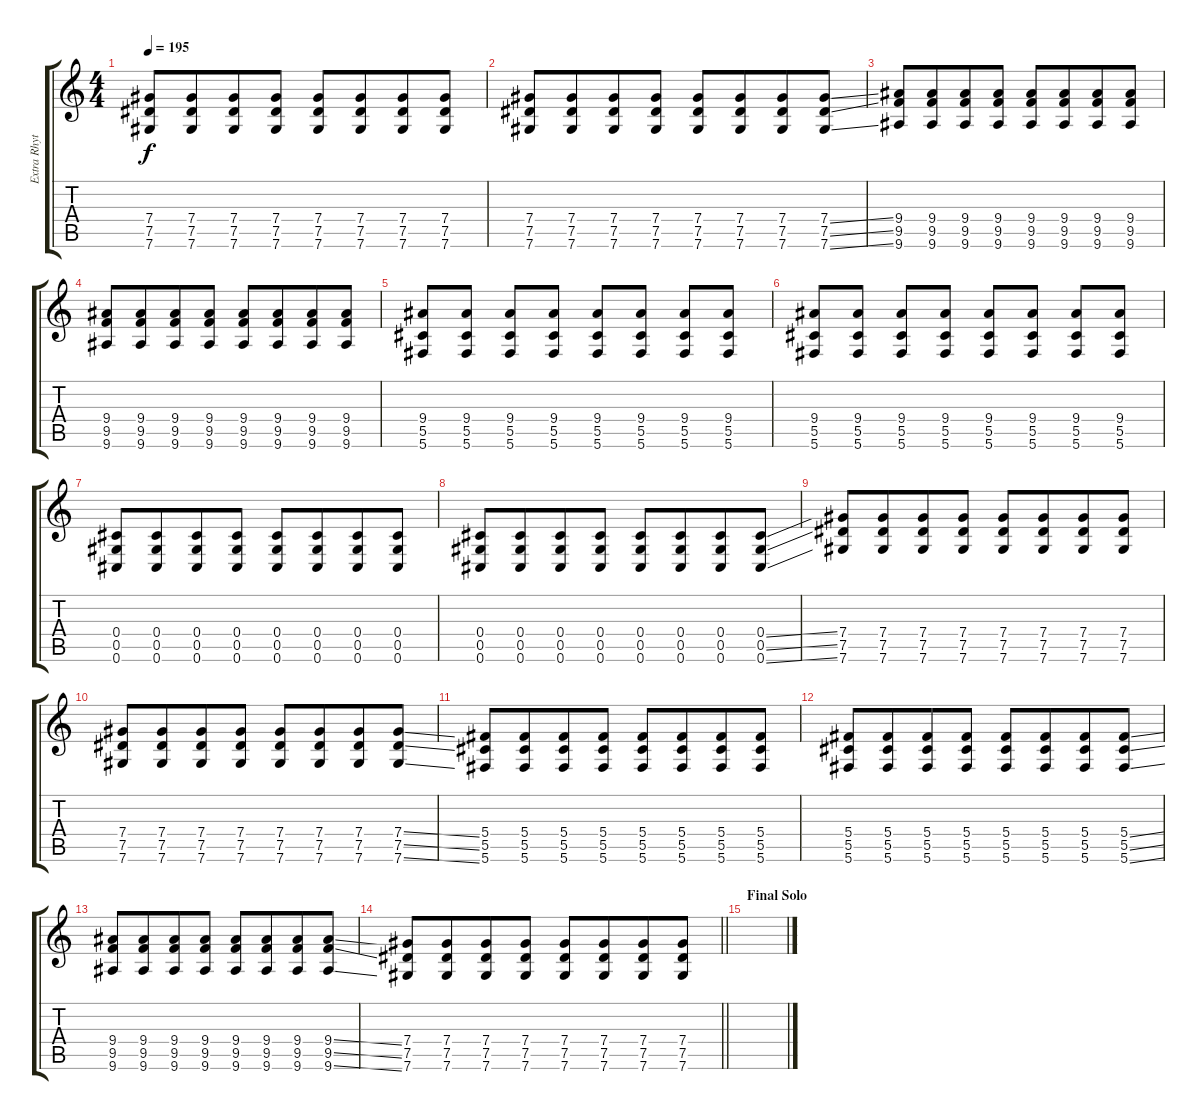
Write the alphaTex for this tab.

\track ("Extra Rhytm Guitar" "Extra Rhyt") {instrument distortionguitar}
\staff {score tabs}
\tuning (Eb4 Bb3 Gb3 Db3 Ab2 Db2) {hide}
\ts (4 4)
\tempo 195
\clef g2
\ks c
(7.4 7.5 7.6).8{dy f} (7.4 7.5 7.6).8{beam merge} (7.4 7.5 7.6).8{beam merge} (7.4 7.5 7.6).8 (7.4 7.5 7.6).8{beam merge} (7.4 7.5 7.6).8{beam merge} (7.4 7.5 7.6).8 (7.4 7.5 7.6).8 |
(7.4 7.5 7.6).8 (7.4 7.5 7.6).8{beam merge} (7.4 7.5 7.6).8{beam merge} (7.4 7.5 7.6).8 (7.4 7.5 7.6).8{beam merge} (7.4 7.5 7.6).8{beam merge} (7.4 7.5 7.6).8 (7.4{ss} 7.5{ss} 7.6{ss}).8 |
(9.4 9.5 9.6).8 (9.4 9.5 9.6).8{beam merge} (9.4 9.5 9.6).8{beam merge} (9.4 9.5 9.6).8 (9.4 9.5 9.6).8{beam merge} (9.4 9.5 9.6).8{beam merge} (9.4 9.5 9.6).8 (9.4 9.5 9.6).8 |
(9.4 9.5 9.6).8 (9.4 9.5 9.6).8{beam merge} (9.4 9.5 9.6).8{beam merge} (9.4 9.5 9.6).8 (9.4 9.5 9.6).8{beam merge} (9.4 9.5 9.6).8{beam merge} (9.4 9.5 9.6).8 (9.4 9.5 9.6).8 |
(9.4 5.5 5.6).8 (9.4 5.5 5.6).8 (9.4 5.5 5.6).8 (9.4 5.5 5.6).8 (9.4 5.5 5.6).8{beam merge} (9.4 5.5 5.6).8 (9.4 5.5 5.6).8 (9.4 5.5 5.6).8 |
(9.4 5.5 5.6).8 (9.4 5.5 5.6).8 (9.4 5.5 5.6).8 (9.4 5.5 5.6).8 (9.4 5.5 5.6).8{beam merge} (9.4 5.5 5.6).8 (9.4 5.5 5.6).8 (9.4 5.5 5.6).8 |
(0.4 0.5 0.6).8 (0.4 0.5 0.6).8{beam merge} (0.4 0.5 0.6).8{beam merge} (0.4 0.5 0.6).8 (0.4 0.5 0.6).8{beam merge} (0.4 0.5 0.6).8{beam merge} (0.4 0.5 0.6).8 (0.4 0.5 0.6).8 |
(0.4 0.5 0.6).8 (0.4 0.5 0.6).8{beam merge} (0.4 0.5 0.6).8{beam merge} (0.4 0.5 0.6).8 (0.4 0.5 0.6).8{beam merge} (0.4 0.5 0.6).8{beam merge} (0.4 0.5 0.6).8 (0.4{ss} 0.5{ss} 0.6{ss}).8 |
(7.4 7.5 7.6).8 (7.4 7.5 7.6).8{beam merge} (7.4 7.5 7.6).8{beam merge} (7.4 7.5 7.6).8 (7.4 7.5 7.6).8{beam merge} (7.4 7.5 7.6).8{beam merge} (7.4 7.5 7.6).8 (7.4 7.5 7.6).8 |
(7.4 7.5 7.6).8 (7.4 7.5 7.6).8{beam merge} (7.4 7.5 7.6).8{beam merge} (7.4 7.5 7.6).8 (7.4 7.5 7.6).8{beam merge} (7.4 7.5 7.6).8{beam merge} (7.4 7.5 7.6).8 (7.4{ss} 7.5{ss} 7.6{ss}).8 |
(5.4 5.5 5.6).8 (5.4 5.5 5.6).8{beam merge} (5.4 5.5 5.6).8{beam merge} (5.4 5.5 5.6).8 (5.4 5.5 5.6).8{beam merge} (5.4 5.5 5.6).8{beam merge} (5.4 5.5 5.6).8 (5.4 5.5 5.6).8 |
(5.4 5.5 5.6).8 (5.4 5.5 5.6).8{beam merge} (5.4 5.5 5.6).8{beam merge} (5.4 5.5 5.6).8 (5.4 5.5 5.6).8{beam merge} (5.4 5.5 5.6).8{beam merge} (5.4 5.5 5.6).8 (5.4{ss} 5.5{ss} 5.6{ss}).8 |
(9.4 9.5 9.6).8 (9.4 9.5 9.6).8{beam merge} (9.4 9.5 9.6).8{beam merge} (9.4 9.5 9.6).8 (9.4 9.5 9.6).8{beam merge} (9.4 9.5 9.6).8{beam merge} (9.4 9.5 9.6).8 (9.4{ss} 9.5{ss} 9.6{ss}).8 |
\barLineRight lightlight
(7.4 7.5 7.6).8 (7.4 7.5 7.6).8{beam merge} (7.4 7.5 7.6).8{beam merge} (7.4 7.5 7.6).8 (7.4 7.5 7.6).8{beam merge} (7.4 7.5 7.6).8{beam merge} (7.4 7.5 7.6).8 (7.4 7.5 7.6).8 |
\section ("" "Final Solo")
